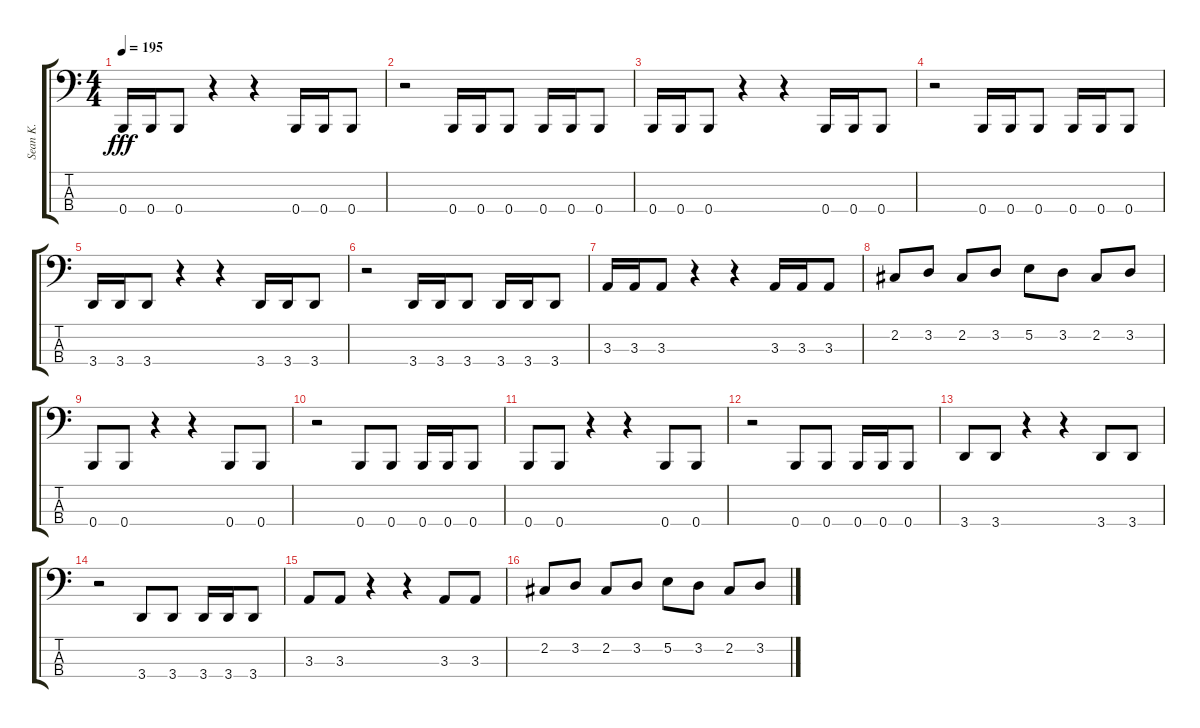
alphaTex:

\track ("Sean K." "Sean K.") {instrument electricbasspick}
\staff {score tabs}
\tuning (E2 B1 Gb1 B0) {hide}
\ts (4 4)
\tempo 195
\clef f4
\ks c
0.4.16{dy fff} 0.4.16 0.4.8 r.4 r.4 0.4.16 0.4.16 0.4.8 |
r.2 0.4.16 0.4.16 0.4.8 0.4.16 0.4.16 0.4.8 |
0.4.16 0.4.16 0.4.8 r.4 r.4 0.4.16 0.4.16 0.4.8 |
r.2 0.4.16 0.4.16 0.4.8 0.4.16 0.4.16 0.4.8 |
3.4.16 3.4.16 3.4.8 r.4 r.4 3.4.16 3.4.16 3.4.8 |
r.2 3.4.16 3.4.16 3.4.8 3.4.16 3.4.16 3.4.8 |
3.3.16 3.3.16 3.3.8 r.4 r.4 3.3.16 3.3.16 3.3.8 |
2.2.8 3.2.8 2.2.8 3.2.8 5.2.8 3.2.8 2.2.8 3.2.8 |
0.4.8 0.4.8 r.4 r.4 0.4.8 0.4.8 |
r.2 0.4.8 0.4.8 0.4.16 0.4.16 0.4.8 |
0.4.8 0.4.8 r.4 r.4 0.4.8 0.4.8 |
r.2 0.4.8 0.4.8 0.4.16 0.4.16 0.4.8 |
3.4.8 3.4.8 r.4 r.4 3.4.8 3.4.8 |
r.2 3.4.8 3.4.8 3.4.16 3.4.16 3.4.8 |
3.3.8 3.3.8 r.4 r.4 3.3.8 3.3.8 |
2.2.8 3.2.8 2.2.8 3.2.8 5.2.8 3.2.8 2.2.8 3.2.8
